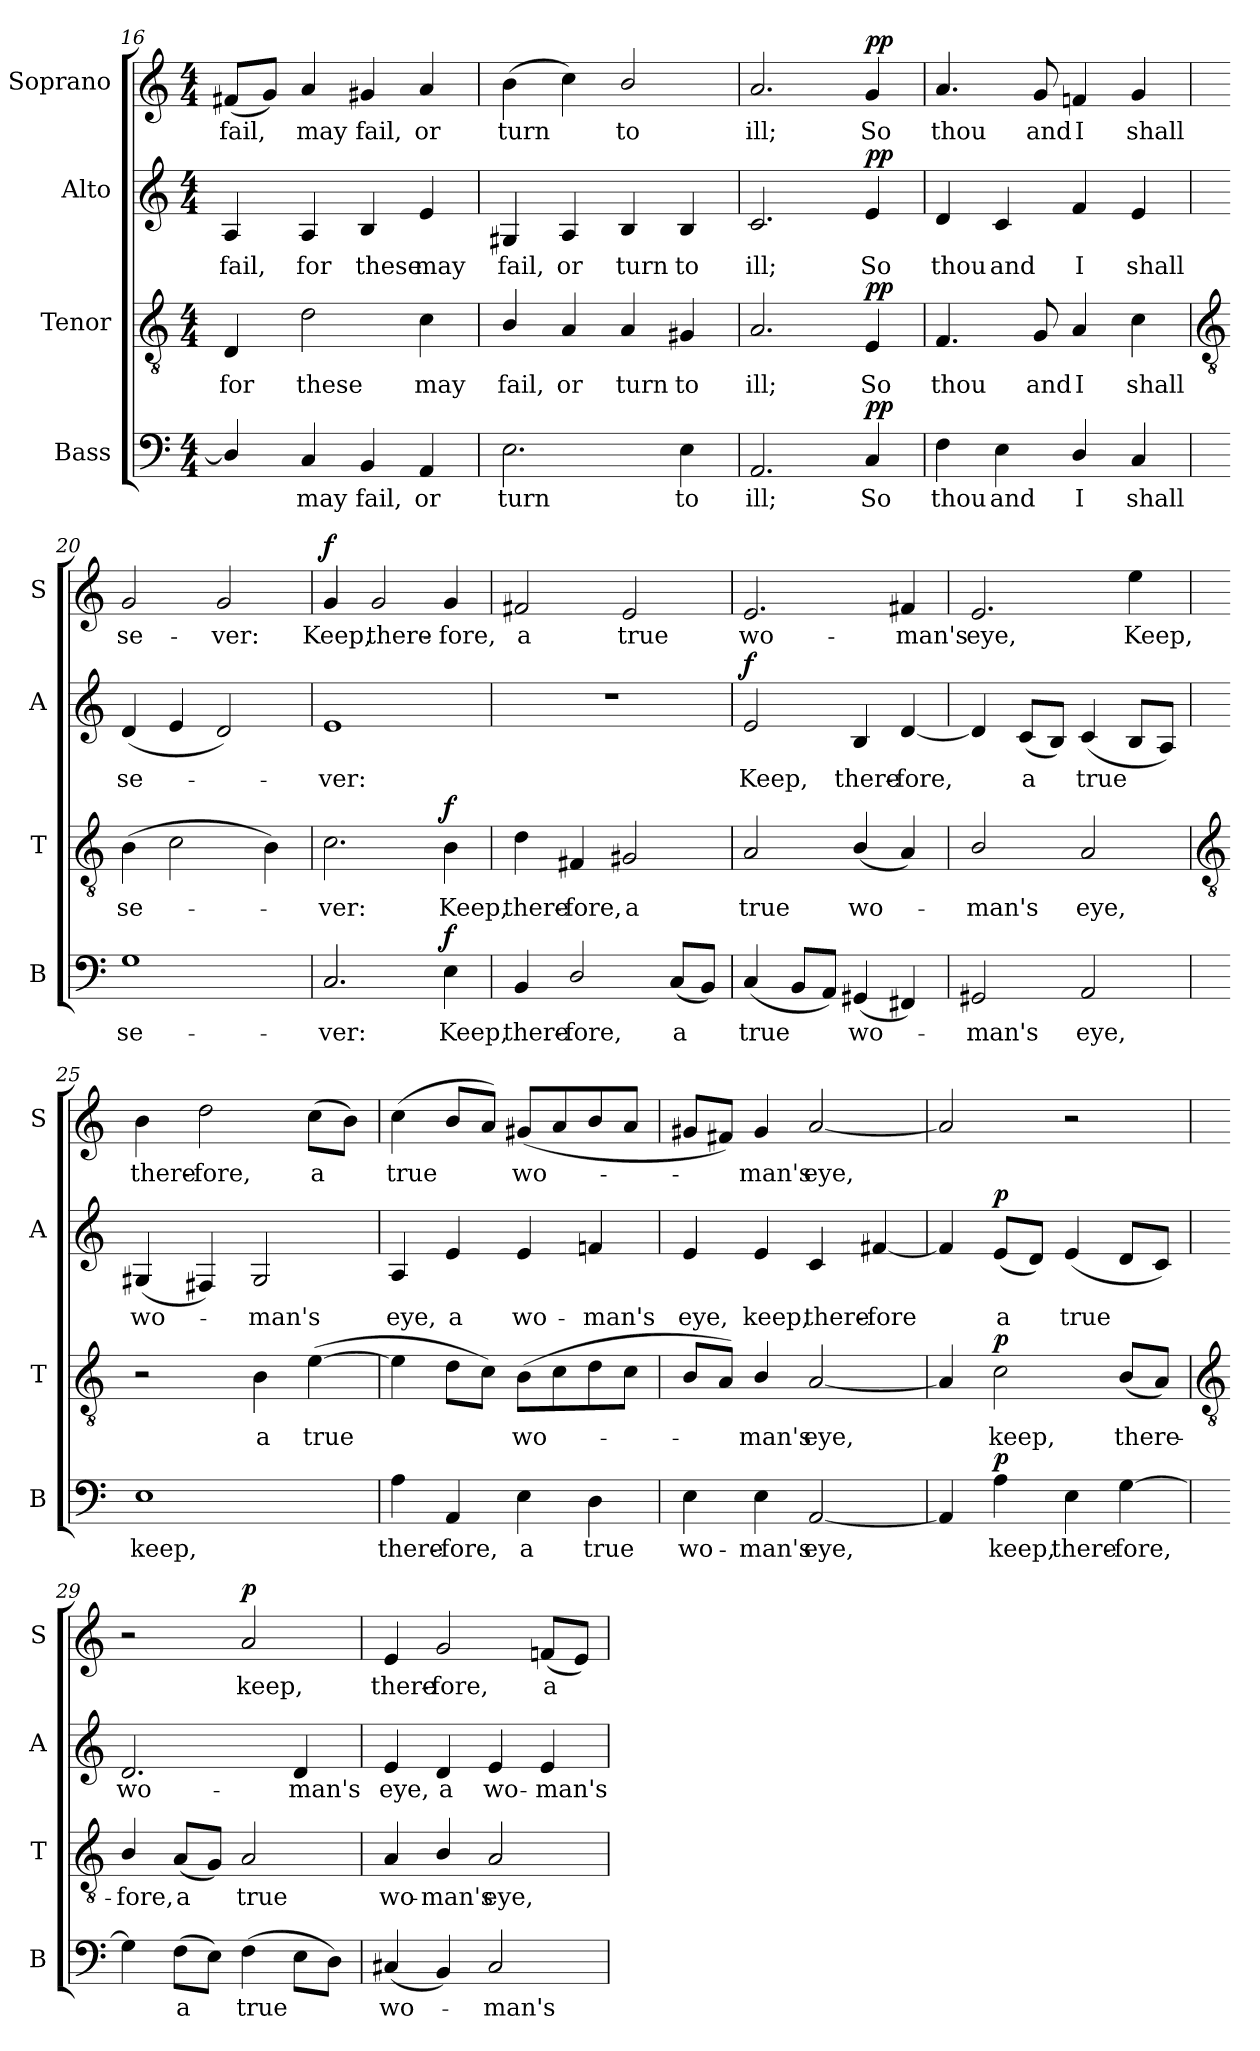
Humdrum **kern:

**kern	**text	**dynam	**kern	**text	**dynam	**kern	**text	**dynam	**kern	**text	**dynam
*part4	*part4	*part4	*part3	*part3	*part3	*part2	*part2	*part2	*part1	*part1	*part1
*staff4	*staff4	*staff4	*staff3	*staff3	*staff3	*staff2	*staff2	*staff2	*staff1	*staff1	*staff1
*I"Bass	*	*	*I"Tenor	*	*	*I"Alto	*	*	*I"Soprano	*	*
*I'B	*	*	*I'T	*	*	*I'A	*	*	*I'S	*	*
*clefF4	*	*	*clefGv2	*	*	*clefG2	*	*	*clefG2	*	*
*k[]	*	*	*k[]	*	*	*k[]	*	*	*k[]	*	*
*C:	*	*	*C:	*	*	*C:	*	*	*C:	*	*
*M4/4	*	*	*M4/4	*	*	*M4/4	*	*	*M4/4	*	*
=16	=16	=16	=16	=16	=16	=16	=16	=16	=16	=16	=16
!	!	!	!	!LO:LY:b	!	!	!LO:LY:b	!	!	!LO:LY:b	!
4D/]	.	.	4D	for	.	4A	fail,	.	(<8f#XL	fail,	.
.	.	.	.	.	.	.	.	.	8gJ)	.	.
!	!LO:LY:b	!	!	!LO:LY:b	!	!	!LO:LY:b	!	!	!LO:LY:b	!
4C	may	.	2d	these	.	4A	for	.	4a	may	.
!	!LO:LY:b	!	!	!	!	!	!LO:LY:b	!	!	!LO:LY:b	!
4BB	fail,	.	.	.	.	4B	these	.	4g#X	fail,	.
!	!LO:LY:b	!	!	!LO:LY:b	!	!	!LO:LY:b	!	!	!LO:LY:b	!
4AA	or	.	4c	may	.	4e	may	.	4a	or	.
=17	=17	=17	=17	=17	=17	=17	=17	=17	=17	=17	=17
!	!LO:LY:b	!	!	!LO:LY:b	!	!	!LO:LY:b	!	!	!LO:LY:b	!
2.E	turn	.	4B/	fail,	.	4G#X	fail,	.	(>4b	turn	.
!	!	!	!	!LO:LY:b	!	!	!LO:LY:b	!	!	!	!
.	.	.	4A/	or	.	4A	or	.	4cc)	.	.
!	!	!	!	!LO:LY:b	!	!	!LO:LY:b	!	!	!LO:LY:b	!
.	.	.	4A/	turn	.	4B	turn	.	2b/	to	.
!	!LO:LY:b	!	!	!LO:LY:b	!	!	!LO:LY:b	!	!	!	!
4E	to	.	4G#X	to	.	4B	to	.	.	.	.
=18	=18	=18	=18	=18	=18	=18	=18	=18	=18	=18	=18
!	!LO:LY:b	!	!	!LO:LY:b	!	!	!LO:LY:b	!	!	!LO:LY:b	!
2.AA	ill;	.	2.A/	ill;	.	2.c	ill;	.	2.a	ill;	.
!	!LO:LY:b	!LO:DY:b	!	!LO:LY:b	!LO:DY:b	!	!LO:LY:b	!LO:DY:b	!	!LO:LY:b	!LO:DY:b
4C	So	pp	4E	So	pp	4e	So	pp	4g	So	pp
=19	=19	=19	=19	=19	=19	=19	=19	=19	=19	=19	=19
!	!LO:LY:b	!	!	!LO:LY:b	!	!	!LO:LY:b	!	!	!LO:LY:b	!
4F	thou	.	4.F	thou	.	4d	thou	.	4.a	thou	.
!	!LO:LY:b	!	!	!	!	!	!LO:LY:b	!	!	!	!
4E	and	.	.	.	.	4c	and	.	.	.	.
!	!	!	!	!LO:LY:b	!	!	!	!	!	!LO:LY:b	!
.	.	.	8G	and	.	.	.	.	8g	and	.
!	!LO:LY:b	!	!	!LO:LY:b	!	!	!LO:LY:b	!	!	!LO:LY:b	!
4D/	I	.	4A	I	.	4f	I	.	4fn	I	.
!	!LO:LY:b	!	!	!LO:LY:b	!	!	!LO:LY:b	!	!	!LO:LY:b	!
4C	shall	.	4c	shall	.	4e	shall	.	4g	shall	.
!!LO:LB:g=z
=20	=20	=20	=20	=20	=20	=20	=20	=20	=20	=20	=20
*	*	*	*clefGv2	*	*	*	*	*	*	*	*
!	!LO:LY:b	!	!	!LO:LY:b	!	!	!LO:LY:b	!	!	!LO:LY:b	!
1G	se-	.	(>4B	se-	.	(<4d	se-	.	2g	se-	.
.	.	.	2c	.	.	4e	.	.	.	.	.
!	!	!	!	!	!	!	!	!	!	!LO:LY:b	!
.	.	.	.	.	.	2d)	.	.	2g	-ver:	.
.	.	.	4B)	.	.	.	.	.	.	.	.
=21	=21	=21	=21	=21	=21	=21	=21	=21	=21	=21	=21
!	!LO:LY:b	!	!	!LO:LY:b	!	!	!LO:LY:b	!	!	!LO:LY:b	!LO:DY:b
2.C	-ver:	.	2.c	ver:	.	1e	ver:	.	4g	Keep,	f
!	!	!	!	!	!	!	!	!	!	!LO:LY:b	!
.	.	.	.	.	.	.	.	.	2g	there-	.
!	!LO:LY:b	!LO:DY:b	!	!LO:LY:b	!LO:DY:b	!	!	!	!	!LO:LY:b	!
4E	Keep,	f	4B	Keep,	f	.	.	.	4g	-fore,	.
=22	=22	=22	=22	=22	=22	=22	=22	=22	=22	=22	=22
!	!LO:LY:b	!	!	!LO:LY:b	!	!	!	!	!	!LO:LY:b	!
4BB	there-	.	4d	there-	.	1r	.	.	2f#X	a	.
!	!LO:LY:b	!	!	!LO:LY:b	!	!	!	!	!	!	!
2D/	-fore,	.	4F#X	-fore,	.	.	.	.	.	.	.
!	!	!	!	!LO:LY:b	!	!	!	!	!	!LO:LY:b	!
.	.	.	2G#X	a	.	.	.	.	2e	true	.
!	!LO:LY:b	!	!	!	!	!	!	!	!	!	!
(<8CL	a	.	.	.	.	.	.	.	.	.	.
8BBJ)	.	.	.	.	.	.	.	.	.	.	.
=23	=23	=23	=23	=23	=23	=23	=23	=23	=23	=23	=23
!	!LO:LY:b	!	!	!LO:LY:b	!	!	!LO:LY:b	!LO:DY:b	!	!LO:LY:b	!
(<4C	true	.	2A	true	.	2e	Keep,	f	2.e	wo-	.
8BBL	.	.	.	.	.	.	.	.	.	.	.
8AAJ)	.	.	.	.	.	.	.	.	.	.	.
!	!LO:LY:b	!	!	!LO:LY:b	!	!	!LO:LY:b	!	!	!	!
(<4GG#X	wo-	.	(<4B/	wo-	.	4B	there-	.	.	.	.
!	!	!	!	!	!	!	!LO:LY:b	!	!	!LO:LY:b	!
4FF#X)	.	.	4A)	.	.	[4d	-fore,	.	4f#X	-man's	.
=24	=24	=24	=24	=24	=24	=24	=24	=24	=24	=24	=24
!	!LO:LY:b	!	!	!LO:LY:b	!	!	!	!	!	!LO:LY:b	!
2GG#X	man's	.	2B/	man's	.	4d]	.	.	2.e	eye,	.
!	!	!	!	!	!	!	!LO:LY:b	!	!	!	!
.	.	.	.	.	.	(<8cL	a	.	.	.	.
.	.	.	.	.	.	8BJ)	.	.	.	.	.
!	!LO:LY:b	!	!	!LO:LY:b	!	!	!LO:LY:b	!	!	!	!
2AA	eye,	.	2A	eye,	.	(<4c/	true	.	.	.	.
!	!	!	!	!	!	!	!	!	!	!LO:LY:b	!
.	.	.	.	.	.	8BL	.	.	4ee	Keep,	.
.	.	.	.	.	.	8AJ)	.	.	.	.	.
!!LO:LB:g=z
=25	=25	=25	=25	=25	=25	=25	=25	=25	=25	=25	=25
*	*	*	*clefGv2	*	*	*	*	*	*	*	*
!	!LO:LY:b	!	!	!	!	!	!LO:LY:b	!	!	!LO:LY:b	!
1E	keep,	.	2r	.	.	(<4G#X	wo-	.	4b	there-	.
!	!	!	!	!	!	!	!	!	!	!LO:LY:b	!
.	.	.	.	.	.	4F#X)	.	.	2dd	-fore,	.
!	!	!	!	!LO:LY:b	!	!	!LO:LY:b	!	!	!	!
.	.	.	4B	a	.	2G#	man's	.	.	.	.
!	!	!	!	!LO:LY:b	!	!	!	!	!	!LO:LY:b	!
.	.	.	(>[4e	true	.	.	.	.	(>8ccL	a	.
.	.	.	.	.	.	.	.	.	8bJ)	.	.
=26	=26	=26	=26	=26	=26	=26	=26	=26	=26	=26	=26
!	!LO:LY:b	!	!	!	!	!	!LO:LY:b	!	!	!LO:LY:b	!
4A	there-	.	4e]	.	.	4A	eye,	.	(<4cc	true	.
!	!LO:LY:b	!	!	!	!	!	!LO:LY:b	!	!	!	!
4AA	-fore,	.	8dL	.	.	4e	a	.	8bL	.	.
.	.	.	8cJ)	.	.	.	.	.	8aJ)	.	.
!	!LO:LY:b	!	!	!LO:LY:b	!	!	!LO:LY:b	!	!	!LO:LY:b	!
4E	a	.	(<8BL	wo-	.	4e	wo-	.	(<8g#XL	wo-	.
.	.	.	8c	.	.	.	.	.	8a	.	.
!	!LO:LY:b	!	!	!	!	!	!LO:LY:b	!	!	!	!
4D	true	.	8d	.	.	4fn	-man's	.	8b	.	.
.	.	.	8cJ	.	.	.	.	.	8aJ	.	.
=27	=27	=27	=27	=27	=27	=27	=27	=27	=27	=27	=27
!	!LO:LY:b	!	!	!	!	!	!LO:LY:b	!	!	!	!
4E	wo-	.	8BL	.	.	4e	eye,	.	8g#XL	.	.
.	.	.	8AJ)	.	.	.	.	.	8f#XJ)	.	.
!	!LO:LY:b	!	!	!LO:LY:b	!	!	!LO:LY:b	!	!	!LO:LY:b	!
4E	-man's	.	4B/	man's	.	4e	keep,	.	4g#	man's	.
!	!LO:LY:b	!	!	!LO:LY:b	!	!	!LO:LY:b	!	!	!LO:LY:b	!
[2AA	eye,	.	[2A	eye,	.	4c	there-	.	[2a	eye,	.
!	!	!	!	!	!	!	!LO:LY:b	!	!	!	!
.	.	.	.	.	.	[4f#X	-fore	.	.	.	.
=28	=28	=28	=28	=28	=28	=28	=28	=28	=28	=28	=28
4AA]	.	.	4A]	.	.	4f#]	.	.	2a]	.	.
!	!LO:LY:b	!LO:DY:b	!	!LO:LY:b	!LO:DY:b	!	!LO:LY:b	!LO:DY:b	!	!	!
4A	keep,	p	2c	keep,	p	(<8eL	a	p	.	.	.
.	.	.	.	.	.	8dJ)	.	.	.	.	.
!	!LO:LY:b	!	!	!	!	!	!LO:LY:b	!	!	!	!
4E	there-	.	.	.	.	(<4e	true	.	2r	.	.
!	!LO:LY:b	!	!	!LO:LY:b	!	!	!	!	!	!	!
[4G	-fore,	.	(<8BL	there-	.	8dL	.	.	.	.	.
.	.	.	8AJ)	.	.	8cJ)	.	.	.	.	.
!!LO:LB:g=z
=29	=29	=29	=29	=29	=29	=29	=29	=29	=29	=29	=29
*	*	*	*clefGv2	*	*	*	*	*	*	*	*
!	!	!	!	!LO:LY:b	!	!	!LO:LY:b	!	!	!	!
4G]	.	.	4B/	fore,	.	2.d	wo-	.	2r	.	.
!	!LO:LY:b	!	!	!LO:LY:b	!	!	!	!	!	!	!
(>8FL	a	.	(<8AL	a	.	.	.	.	.	.	.
8EJ)	.	.	8GJ)	.	.	.	.	.	.	.	.
!	!LO:LY:b	!	!	!LO:LY:b	!	!	!	!	!	!LO:LY:b	!LO:DY:b
(>4F	true	.	2A	true	.	.	.	.	2a	keep,	p
!	!	!	!	!	!	!	!LO:LY:b	!	!	!	!
8EL	.	.	.	.	.	4d	-man's	.	.	.	.
8DJ)	.	.	.	.	.	.	.	.	.	.	.
=30	=30	=30	=30	=30	=30	=30	=30	=30	=30	=30	=30
!	!LO:LY:b	!	!	!LO:LY:b	!	!	!LO:LY:b	!	!	!LO:LY:b	!
(<4C#X	wo-	.	4A	wo-	.	4e	eye,	.	4e	there-	.
!	!	!	!	!LO:LY:b	!	!	!LO:LY:b	!	!	!LO:LY:b	!
4BB)	.	.	4B/	-man's	.	4d	a	.	2g	-fore,	.
!	!LO:LY:b	!	!	!LO:LY:b	!	!	!LO:LY:b	!	!	!	!
2C#	man's	.	2A	eye,	.	4e	wo-	.	.	.	.
!	!	!	!	!	!	!	!LO:LY:b	!	!	!LO:LY:b	!
.	.	.	.	.	.	4e	-man's	.	(<8fnL	a	.
.	.	.	.	.	.	.	.	.	8eJ)	.	.
=	=	=	=	=	=	=	=	=	=	=	=
*-	*-	*-	*-	*-	*-	*-	*-	*-	*-	*-	*-
